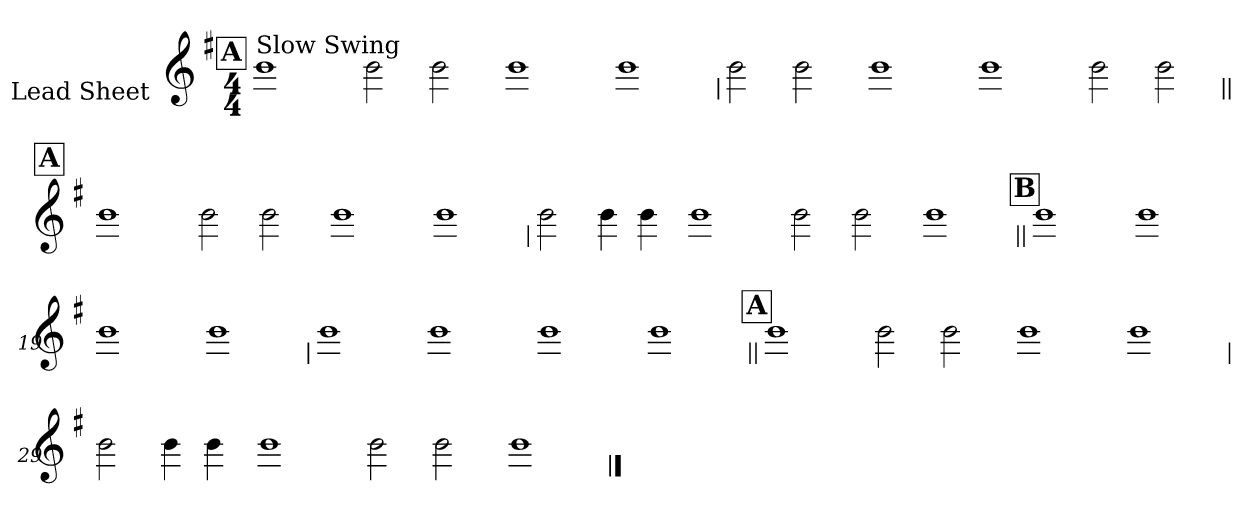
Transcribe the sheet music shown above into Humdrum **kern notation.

**kern
*part1
*staff1
*I"Lead Sheet
*stria0
*clefG2
*k[f#]
*G:
*M4/4
!!LO:REH:place=s1:a:t=A
=1||
!LO:TX:a:t=Slow Swing
1b
=2-
2b
2b
=3-
1b
=4-
1b
!!LO:LB:g=z
=5
2b
2b
=6-
1b
=7-
1b
=8-
2b
2b
!!LO:LB:g=z
!!LO:REH:place=s1:a:t=A
=9||
1b
=10-
2b
2b
=11-
1b
=12-
1b
!!LO:LB:g=z
=13
2b
4b
4b
=14-
1b
=15-
2b
2b
=16-
1b
!!LO:LB:g=z
!!LO:REH:place=s1:a:t=B
=17||
1b
=18-
1b
=19-
1b
=20-
1b
!!LO:LB:g=z
=21
1b
=22-
1b
=23-
1b
=24-
1b
!!LO:LB:g=z
!!LO:REH:place=s1:a:t=A
=25||
1b
=26-
2b
2b
=27-
1b
=28-
1b
!!LO:LB:g=z
=29
2b
4b
4b
=30-
1b
=31-
2b
2b
=32-
1b
==
*-
